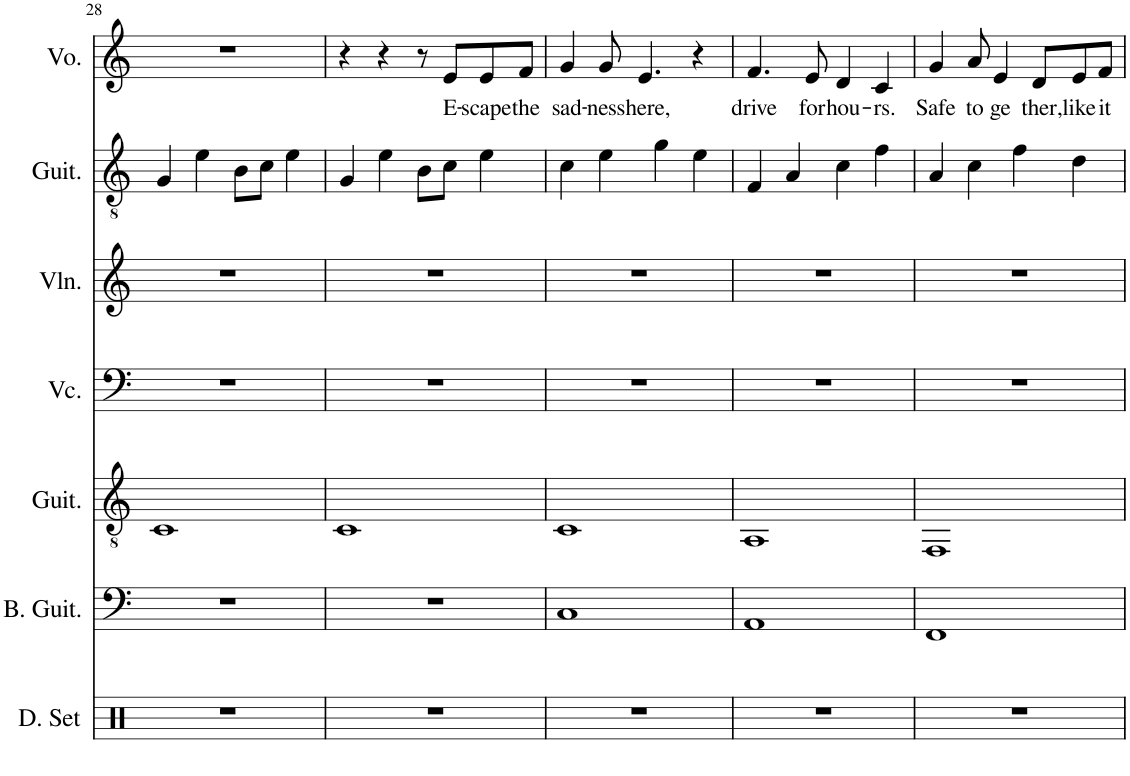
**kern	**kern	**kern	**kern	**kern	**kern	**kern	**text
*part7	*part6	*part5	*part4	*part3	*part2	*part1	*part1
*staff7	*staff6	*staff5	*staff4	*staff3	*staff2	*staff1	*staff1
*I"Drumset	*I"Bass Guitar	*I"Acoustic Guitar	*I"Violoncello	*I"Violin	*I"Classical Guitar	*I"Voice	*
*I'D. Set	*I'B. Guit.	*I'Guit.	*I'Vc.	*I'Vln.	*I'Guit.	*I'Vo.	*
!!LO:PB:g=z
*clefX	*clefF4	*clefGv2	*clefF4	*clefG2	*clefGv2	*clefG2	*
*	*Trd7c12	*	*	*	*	*	*
*k[]	*k[]	*k[]	*k[]	*k[]	*k[]	*k[]	*
*M4/4	*M4/4	*M4/4	*M4/4	*M4/4	*M4/4	*M4/4	*
=28	=28	=28	=28	=28	=28	=28	=28
1r	1r	1C	1r	1r	4G/	1r	.
.	.	.	.	.	4e\	.	.
.	.	.	.	.	8B\L	.	.
.	.	.	.	.	8c\J	.	.
.	.	.	.	.	4e\	.	.
=29	=29	=29	=29	=29	=29	=29	=29
1r	1r	1C	1r	1r	4G/	4r	.
.	.	.	.	.	4e\	4r	.
.	.	.	.	.	8B\L	8r	.
!	!	!	!	!	!	!	!LO:LY:b
.	.	.	.	.	8c\J	8e/L	E-
!	!	!	!	!	!	!	!LO:LY:b
.	.	.	.	.	4e\	8e/	-scape
!	!	!	!	!	!	!	!LO:LY:b
.	.	.	.	.	.	8f/J	the
=30	=30	=30	=30	=30	=30	=30	=30
!	!	!	!	!	!	!	!LO:LY:b
1r	1C	1C	1r	1r	4c\	4g/	sad-
!	!	!	!	!	!	!	!LO:LY:b
.	.	.	.	.	4e\	8g/	-ness
!	!	!	!	!	!	!	!LO:LY:b
.	.	.	.	.	.	4.e/	here,
.	.	.	.	.	4g\	.	.
.	.	.	.	.	4e\	4r	.
=31	=31	=31	=31	=31	=31	=31	=31
!	!	!	!	!	!	!	!LO:LY:b
1r	1AA	1AA	1r	1r	4F/	4.f/	drive
.	.	.	.	.	4A/	.	.
!	!	!	!	!	!	!	!LO:LY:b
.	.	.	.	.	.	8e/	for
!	!	!	!	!	!	!	!LO:LY:b
.	.	.	.	.	4c\	4d/	hou-
!	!	!	!	!	!	!	!LO:LY:b
.	.	.	.	.	4f\	4c/	-rs.
=32	=32	=32	=32	=32	=32	=32	=32
!	!	!	!	!	!	!	!LO:LY:b
1r	1FF	1FF	1r	1r	4A/	4g/	Safe
!	!	!	!	!	!	!	!LO:LY:b
.	.	.	.	.	4c\	8a/	to
!	!	!	!	!	!	!	!LO:LY:b
.	.	.	.	.	.	4e/	ge
.	.	.	.	.	4f\	.	.
!	!	!	!	!	!	!	!LO:LY:b
.	.	.	.	.	.	8d/L	ther,
!	!	!	!	!	!	!	!LO:LY:b
.	.	.	.	.	4d\	8e/	like
!	!	!	!	!	!	!	!LO:LY:b
.	.	.	.	.	.	8f/J	it
=	=	=	=	=	=	=	=
*-	*-	*-	*-	*-	*-	*-	*-
